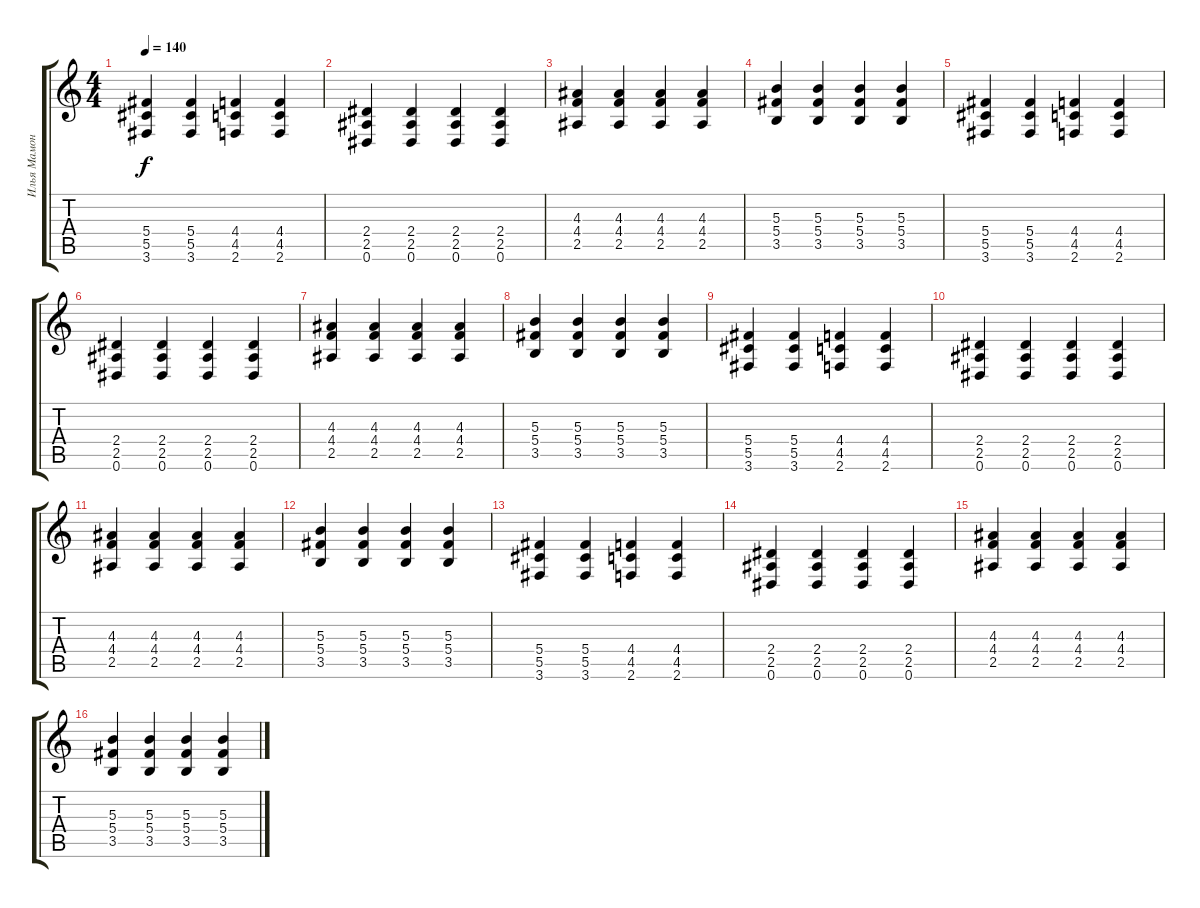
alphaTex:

\track ("Илья Мамонтов" "Илья Мамон") {instrument distortionguitar}
\staff {score tabs}
\tuning (Eb4 Bb3 Gb3 Db3 Ab2 Eb2) {hide}
\ts (4 4)
\tempo 140
\clef g2
\ks c
(5.4 5.5 3.6).4{dy f} (5.4 5.5 3.6).4 (4.4 4.5 2.6).4 (4.4 4.5 2.6).4 |
(2.4 2.5 0.6).4 (2.4 2.5 0.6).4 (2.4 2.5 0.6).4 (2.4 2.5 0.6).4 |
(4.3 4.4 2.5).4 (4.3 4.4 2.5).4 (4.3 4.4 2.5).4 (4.3 4.4 2.5).4 |
(5.3 5.4 3.5).4 (5.3 5.4 3.5).4 (5.3 5.4 3.5).4 (5.3 5.4 3.5).4 |
(5.4 5.5 3.6).4 (5.4 5.5 3.6).4 (4.4 4.5 2.6).4 (4.4 4.5 2.6).4 |
(2.4 2.5 0.6).4{volume 12} (2.4 2.5 0.6).4 (2.4 2.5 0.6).4 (2.4 2.5 0.6).4 |
(4.3 4.4 2.5).4 (4.3 4.4 2.5).4 (4.3 4.4 2.5).4 (4.3 4.4 2.5).4 |
(5.3 5.4 3.5).4 (5.3 5.4 3.5).4 (5.3 5.4 3.5).4 (5.3 5.4 3.5).4 |
(5.4 5.5 3.6).4 (5.4 5.5 3.6).4 (4.4 4.5 2.6).4 (4.4 4.5 2.6).4 |
(2.4 2.5 0.6).4{volume 9} (2.4 2.5 0.6).4 (2.4 2.5 0.6).4 (2.4 2.5 0.6).4 |
(4.3 4.4 2.5).4 (4.3 4.4 2.5).4 (4.3 4.4 2.5).4 (4.3 4.4 2.5).4 |
(5.3 5.4 3.5).4 (5.3 5.4 3.5).4 (5.3 5.4 3.5).4 (5.3 5.4 3.5).4 |
(5.4 5.5 3.6).4 (5.4 5.5 3.6).4 (4.4 4.5 2.6).4 (4.4 4.5 2.6).4 |
(2.4 2.5 0.6).4{volume 5} (2.4 2.5 0.6).4 (2.4 2.5 0.6).4 (2.4 2.5 0.6).4 |
(4.3 4.4 2.5).4 (4.3 4.4 2.5).4 (4.3 4.4 2.5).4 (4.3 4.4 2.5).4 |
(5.3 5.4 3.5).4 (5.3 5.4 3.5).4 (5.3 5.4 3.5).4 (5.3 5.4 3.5).4
